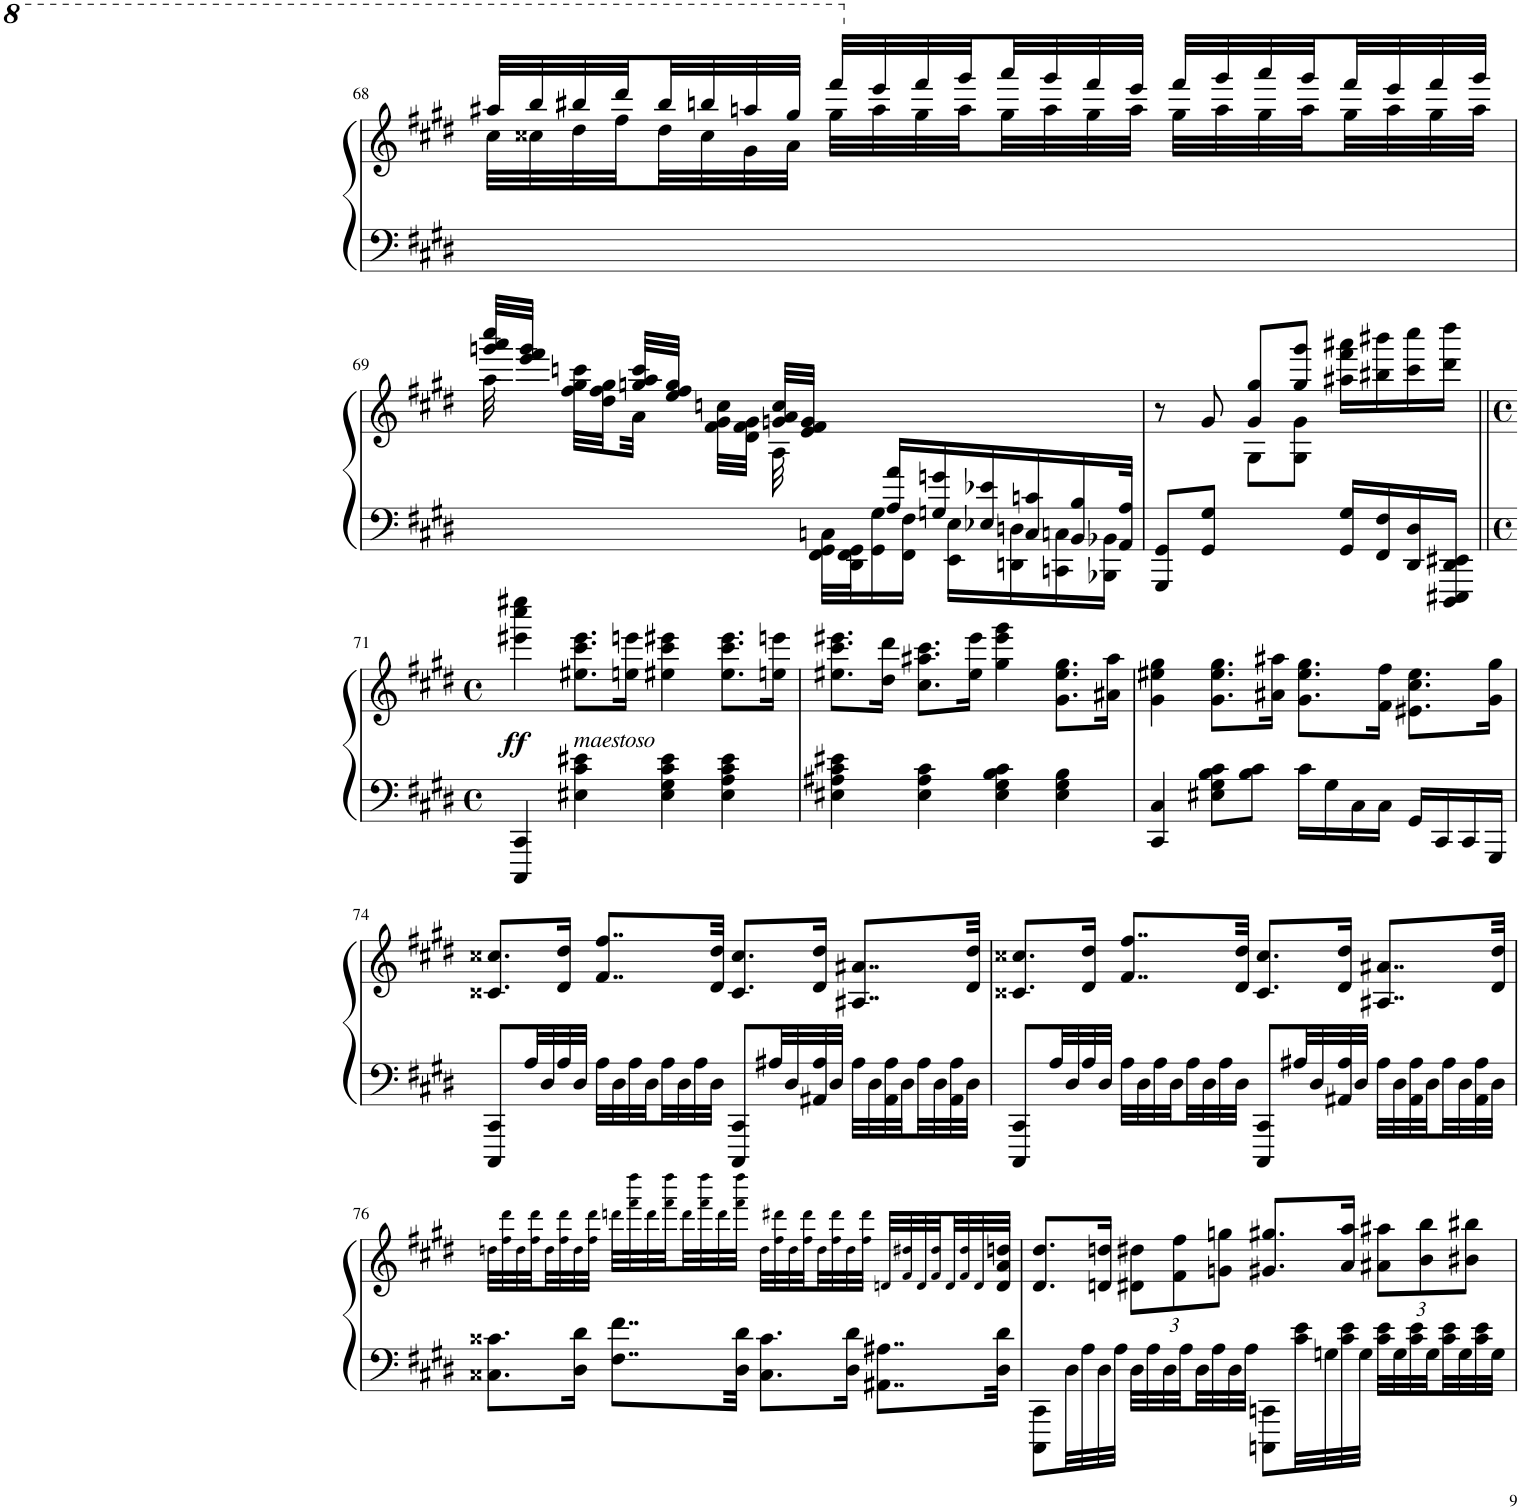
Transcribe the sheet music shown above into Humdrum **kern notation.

**kern	**kern	**dynam
*part1	*part1	*part1
*staff2	*staff1	*staff1/2
*I"Piano	*	*
*I'Pno.	*	*
!!LO:PB:g=z
*clefF4	*clefG2	*
*k[f#c#g#d#]	*k[f#c#g#d#]	*
*M3/4	*M3/4	*
*	*8va	*
=68	=68	=68
*	*^	*
*	*	*^	*
2.ryy	2.ryy	32aaa#X/LLL	32ccc#\LLL	.
.	.	32bbb/	32ccc##X\	.
.	.	32bbb#X/	32ddd#\	.
.	.	32dddd#/	32fff#\	.
.	.	32bbb#/	32ddd#\	.
.	.	32bbbn/	32ccc##\	.
.	.	32aaan/	32gg#\	.
.	.	32ggg#/JJJ	32aa\JJJ	.
.	.	32ffff#/LLL	32ggg#\LLL	.
.	.	32eeee/	32aaa\	.
.	.	32ffff#/	32ggg#\	.
.	.	32gggg#/	32aaa\	.
.	.	32aaaa/	32ggg#\	.
.	.	32gggg#/	32aaa\	.
.	.	32ffff#/	32ggg#\	.
.	.	32eeee/JJJ	32aaa\JJJ	.
.	.	32ffff#/LLL	32ggg#\LLL	.
.	.	32gggg#/	32aaa\	.
.	.	32aaaa/	32ggg#\	.
.	.	32gggg#/	32aaa\	.
.	.	32ffff#/	32ggg#\	.
.	.	32eeee/	32aaa\	.
.	.	32ffff#/	32ggg#\	.
.	.	32gggg#/JJJ	32aaa\JJJ	.
!!LO:LB:g=z	!!	!!
=69	=69	=69	=69	=69
*^	*	*	*	*
*	*	*X8va	*	*	*
16ryy	32ryy	2.ryy	32gggn/ 32aaa/ 32cccc#/LLL	32aa\	.
.	32ryy	.	32eee/ 32fff#/ 32ggg/JJJ	32ryy	.
16ryy	16.ryy	.	16ryy	32ff#\ 32gg#\ 32cccn\LLL	.
.	.	.	.	32dd#\ 32ff#\ 32gg#\	.
16ryy	.	.	32ggn/ 32aa/ 32ccc/LLL	32a\JJJ	.
.	32ryy	.	32ee/ 32ff#/ 32gg/JJJ	32ryy	.
16ryy	16.ryy	.	16ryy	32f#\ 32g#\ 32ccn\LLL	.
.	.	.	.	32d#\ 32f#\ 32g#\JJJ	.
16ryy	.	.	32gn/ 32a/ 32cc/LLL	32A\	.
.	32ryy	.	32e/ 32f#/ 32g/JJJ	4...ryy	.
16ryy	32FF#\ 32GG#\ 32Cn\LLL	.	4..ryy	.	.
.	32DD#\ 32FF#\ 32GG#\J	.	.	.	.
32ryy	16GG#\ 16G#\	.	.	.	.
16A/ 16a/LL	.	.	.	.	.
.	16FF#\ 16F#\JJ	.	.	.	.
16Gn/ 16gn/	.	.	.	.	.
.	16EE\ 16E\LL	.	.	.	.
16E-X/ 16e-X/	.	.	.	.	.
.	16DDn\ 16Dn\	.	.	.	.
16C/ 16cn/	.	.	.	.	.
.	16CCn\ 16Cn\	.	.	.	.
16BB/ 16B/	.	.	.	.	.
.	16BBB-X\ 16BB-X\JJ	.	.	.	.
32AA/ 32A/JJk	.	.	.	.	.
*v	*v	*	*	*	*
*	*	*v	*v	*
=70	=70	=70	=70
8GGG#/ 8GG#/L	8r	4ryy	.
8GG#/ 8G#/J	8g#/	.	.
4ryy	8g#/ 8gg#/L	8G#\L	.
.	8gg#/ 8ggg#/J	8G#\ 8g#\J	.
16GG#/ 16G#/LL	16aa#X\ 16fff#\ 16aaa#X\LL	4ryy	.
16FF#/ 16F#/	16bb#X\ 16bbb#X\	.	.
16DD#/ 16D#/	16ccc#\ 16cccc#\	.	.
16DDD#/ 16EEE#X/ 16DD#/ 16EE#X/JJ	16ddd#\ 16dddd#\JJ	.	.
*	*v	*v	*
!!LO:LB:g=z
=71||	=71||	=71||
*M4/4	*M4/4	*
*met(c)	*met(c)	*
!	!	!LO:DY:b
4CCC#/ 4CC#/	4eee#X\ 4cccc#\ 4eeee#X\	ff
!	!LO:TX:b:i:t=maestoso	!
4E#X\ 4c#\ 4e#X\	8.ee#X\ 8.ccc#\ 8.eee#\L	.
.	16een\ 16eeen\Jk	.
4E#\ 4G#\ 4c#\ 4e#\	4ee#X\ 4ccc#\ 4eee#X\	.
4E#\ 4A\ 4c#\ 4e#\	8.ee#\ 8.ccc#\ 8.eee#\L	.
.	16een\ 16eeen\Jk	.
=72	=72	=72
4E#X\ 4A#X\ 4c#\ 4e#X\	8.ee#X\ 8.ccc#\ 8.eee#X\L	.
.	16dd#\ 16ddd#\Jk	.
4E#\ 4A#\ 4c#\	8.cc#\ 8.aa#X\ 8.ccc#\L	.
.	16ee#\ 16eee#\Jk	.
4E#\ 4G#\ 4B\ 4c#\	4gg#\ 4eee#\ 4ggg#\	.
4E#\ 4G#\ 4B\	8.g#\ 8.ee#\ 8.gg#\L	.
.	16a#X\ 16aa#\Jk	.
=73	=73	=73
4CC#/ 4C#/	4g#\ 4ee#X\ 4gg#\	.
8E#X\ 8G#\ 8B\ 8c#\L	8.g#\ 8.ee#\ 8.gg#\L	.
8B\ 8c#\J	.	.
.	16a#X\ 16aa#X\Jk	.
16c#\LL	8.g#\ 8.ee#\ 8.gg#\L	.
16G#\	.	.
16C#\	.	.
16C#\JJ	16f#\ 16ff#\Jk	.
16GG#/LL	8.e#X\ 8.cc#\ 8.ee#\L	.
16CC#/	.	.
16CC#/	.	.
16GGG#/JJ	16g#\ 16gg#\Jk	.
!!LO:LB:g=z
=74	=74	=74
8CCC#/ 8CC#/L	8.c##X/ 8.cc##X/L	.
32A/LL	.	.
32D#/	.	.
32A/	16d#/ 16dd#/Jk	.
32D#/JJJ	.	.
32A\LLL	8..f#/ 8..ff#/L	.
32D#\	.	.
32A\	.	.
32D#\	.	.
32A\	.	.
32D#\	.	.
32A\	.	.
32D#\JJJ	32d#/ 32dd#/Jkk	.
8CCC#/ 8CC#/L	8.c##/ 8.cc##/L	.
32A#X/LL	.	.
32D#/	.	.
32AA#X/ 32A#/	16d#/ 16dd#/Jk	.
32D#/JJJ	.	.
32A#\LLL	8..A#X/ 8..a#X/L	.
32D#\	.	.
32AA#\ 32A#\	.	.
32D#\	.	.
32A#\	.	.
32D#\	.	.
32AA#\ 32A#\	.	.
32D#\JJJ	32d#/ 32dd#/Jkk	.
=75	=75	=75
8CCC#/ 8CC#/L	8.c##X/ 8.cc##X/L	.
32A/LL	.	.
32D#/	.	.
32A/	16d#/ 16dd#/Jk	.
32D#/JJJ	.	.
32A\LLL	8..f#/ 8..ff#/L	.
32D#\	.	.
32A\	.	.
32D#\	.	.
32A\	.	.
32D#\	.	.
32A\	.	.
32D#\JJJ	32d#/ 32dd#/Jkk	.
8CCC#/ 8CC#/L	8.c##/ 8.cc##/L	.
32A#X/LL	.	.
32D#/	.	.
32AA#X/ 32A#/	16d#/ 16dd#/Jk	.
32D#/JJJ	.	.
32A#\LLL	8..A#X/ 8..a#X/L	.
32D#\	.	.
32AA#\ 32A#\	.	.
32D#\	.	.
32A#\	.	.
32D#\	.	.
32AA#\ 32A#\	.	.
32D#\JJJ	32d#/ 32dd#/Jkk	.
!!LO:LB:g=z
=76	=76	=76
8.C##X\ 8.c##X\L	32ddn!\LLL	.
.	32ff#!\ 32ddd#!\	.
.	32dd!\	.
.	32ff#!\ 32ddd#!\	.
.	32dd!\	.
.	32ff#!\ 32ddd#!\	.
16D#\ 16d#\Jk	32dd!\	.
.	32ff#!\ 32ddd#!\JJJ	.
8..F#\ 8..f#\L	32dddn!\LLL	.
.	32fff#!\ 32dddd#!\	.
.	32ddd!\	.
.	32fff#!\ 32dddd#!\	.
.	32ddd!\	.
.	32fff#!\ 32dddd#!\	.
.	32ddd!\	.
32D#\ 32d#\Jkk	32fff#!\ 32dddd#!\JJJ	.
8.C##\ 8.c##\L	32dd!\LLL	.
.	32ff#!\ 32ddd#X!\	.
.	32dd!\	.
.	32ff#!\ 32ddd#!\	.
.	32dd!\	.
.	32ff#!\ 32ddd#!\	.
16D#\ 16d#\Jk	32dd!\	.
.	32ff#!\ 32ddd#!\JJJ	.
8..AA#X\ 8..A#X\L	32dn!/LLL	.
.	32f#!/ 32dd#X!/	.
.	32d!/	.
.	32f#!/ 32dd#!/	.
.	32d!/	.
.	32f#!/ 32dd#!/	.
.	32d!/	.
32D#\ 32d#\Jkk	32d/ 32a/ 32ddn/JJJ	.
=77	=77	=77
8CCC#\ 8CC#\L	8.d#/ 8.dd#/L	.
32D#\LL	.	.
32A\	.	.
32D#\	16dn/ 16ddn/Jk	.
32A\JJJ	.	.
*	*Xbrackettup	*
32D#\LLL	12d#X\ 12dd#X\L	.
32A\	.	.
32D#\	.	.
.	12f#\ 12ff#\	.
32A\	.	.
32D#\	.	.
32A\	.	.
.	12gn\ 12ggn\J	.
32D#\	.	.
32A\JJJ	.	.
8CCCn\ 8CCn\L	8.g#X/ 8.gg#X/L	.
32c#\ 32e\LL	.	.
32Gn\	.	.
32c#\ 32e\	16a/ 16aa/Jk	.
32G\JJJ	.	.
32c#\ 32e\LLL	12a#X\ 12aa#X\L	.
32G\	.	.
32c#\ 32e\	.	.
.	12b\ 12bb\	.
32G\	.	.
32c#\ 32e\	.	.
32G\	.	.
.	12b#X\ 12bb#X\J	.
32c#\ 32e\	.	.
32G\JJJ	.	.
=	=	=
*-	*-	*-
